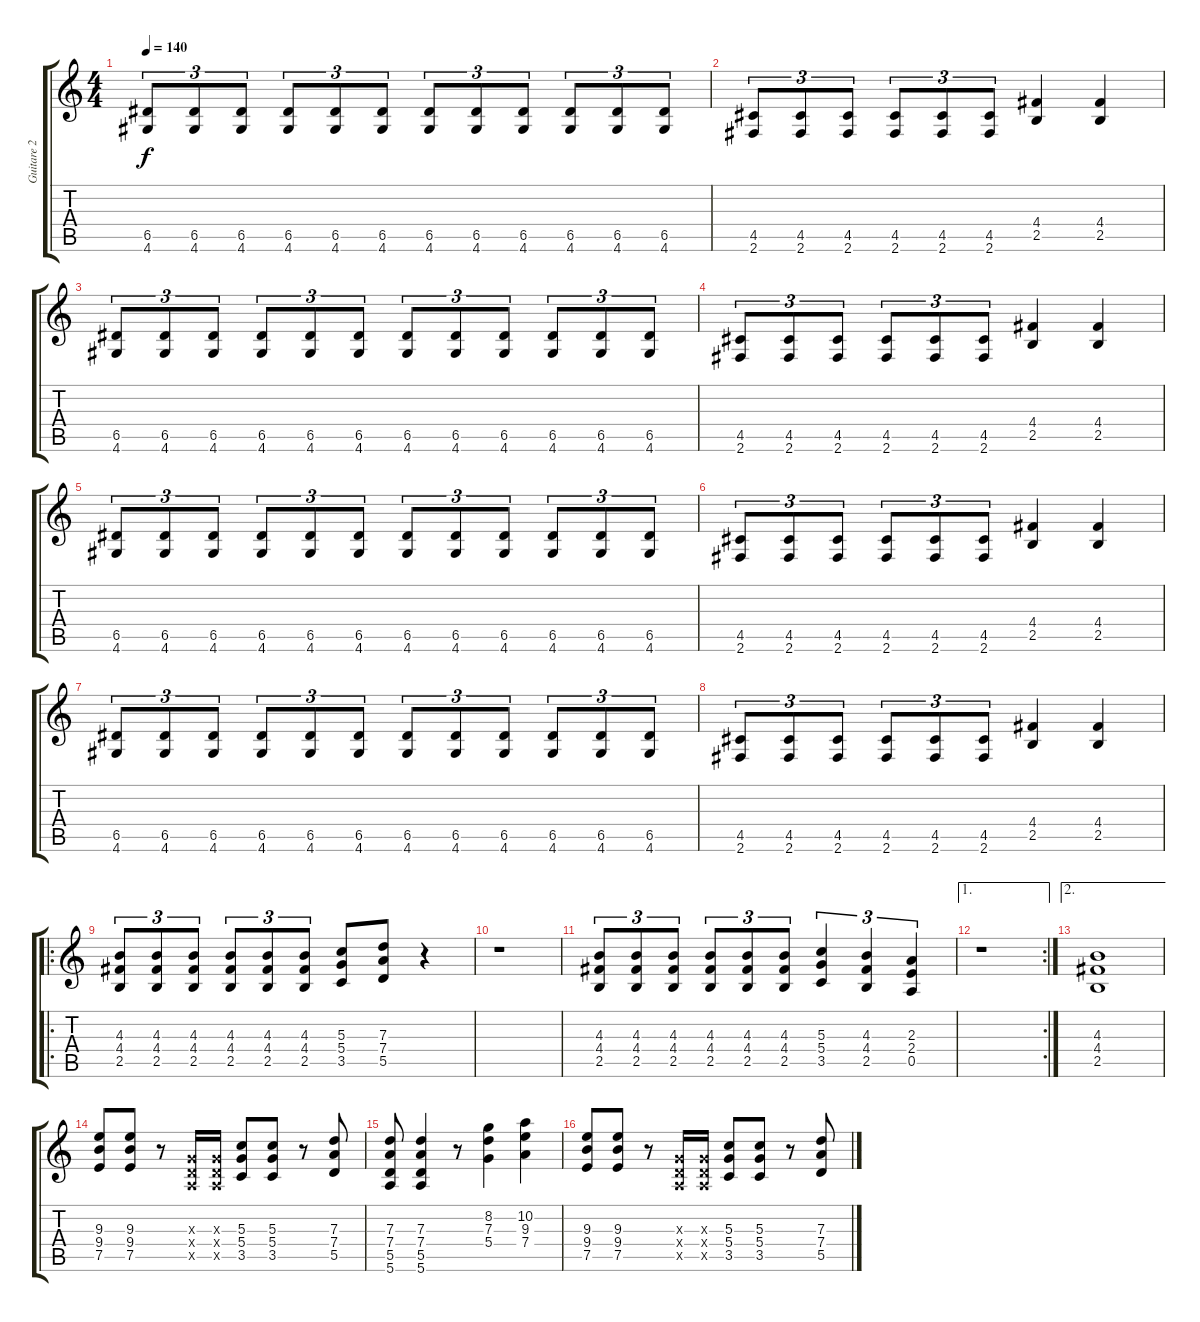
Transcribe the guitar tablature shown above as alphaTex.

\track ("Guitare 2" "Guitare 2") {instrument distortionguitar}
\staff {score tabs}
\tuning (E4 B3 G3 D3 A2 E2) {hide}
\ts (4 4)
\tempo 140
\clef g2
\ks c
(6.5 4.6).8{tu (3 2) dy f} (6.5 4.6).8{tu (3 2)} (6.5 4.6).8{tu (3 2)} (6.5 4.6).8{tu (3 2)} (6.5 4.6).8{tu (3 2)} (6.5 4.6).8{tu (3 2)} (6.5 4.6).8{tu (3 2)} (6.5 4.6).8{tu (3 2)} (6.5 4.6).8{tu (3 2)} (6.5 4.6).8{tu (3 2)} (6.5 4.6).8{tu (3 2)} (6.5 4.6).8{tu (3 2)} |
(4.5 2.6).8{tu (3 2)} (4.5 2.6).8{tu (3 2)} (4.5 2.6).8{tu (3 2)} (4.5 2.6).8{tu (3 2)} (4.5 2.6).8{tu (3 2)} (4.5 2.6).8{tu (3 2)} (4.4 2.5).4 (4.4 2.5).4 |
(6.5 4.6).8{tu (3 2)} (6.5 4.6).8{tu (3 2)} (6.5 4.6).8{tu (3 2)} (6.5 4.6).8{tu (3 2)} (6.5 4.6).8{tu (3 2)} (6.5 4.6).8{tu (3 2)} (6.5 4.6).8{tu (3 2)} (6.5 4.6).8{tu (3 2)} (6.5 4.6).8{tu (3 2)} (6.5 4.6).8{tu (3 2)} (6.5 4.6).8{tu (3 2)} (6.5 4.6).8{tu (3 2)} |
(4.5 2.6).8{tu (3 2)} (4.5 2.6).8{tu (3 2)} (4.5 2.6).8{tu (3 2)} (4.5 2.6).8{tu (3 2)} (4.5 2.6).8{tu (3 2)} (4.5 2.6).8{tu (3 2)} (4.4 2.5).4 (4.4 2.5).4 |
(6.5 4.6).8{tu (3 2)} (6.5 4.6).8{tu (3 2)} (6.5 4.6).8{tu (3 2)} (6.5 4.6).8{tu (3 2)} (6.5 4.6).8{tu (3 2)} (6.5 4.6).8{tu (3 2)} (6.5 4.6).8{tu (3 2)} (6.5 4.6).8{tu (3 2)} (6.5 4.6).8{tu (3 2)} (6.5 4.6).8{tu (3 2)} (6.5 4.6).8{tu (3 2)} (6.5 4.6).8{tu (3 2)} |
(4.5 2.6).8{tu (3 2)} (4.5 2.6).8{tu (3 2)} (4.5 2.6).8{tu (3 2)} (4.5 2.6).8{tu (3 2)} (4.5 2.6).8{tu (3 2)} (4.5 2.6).8{tu (3 2)} (4.4 2.5).4 (4.4 2.5).4 |
(6.5 4.6).8{tu (3 2)} (6.5 4.6).8{tu (3 2)} (6.5 4.6).8{tu (3 2)} (6.5 4.6).8{tu (3 2)} (6.5 4.6).8{tu (3 2)} (6.5 4.6).8{tu (3 2)} (6.5 4.6).8{tu (3 2)} (6.5 4.6).8{tu (3 2)} (6.5 4.6).8{tu (3 2)} (6.5 4.6).8{tu (3 2)} (6.5 4.6).8{tu (3 2)} (6.5 4.6).8{tu (3 2)} |
(4.5 2.6).8{tu (3 2)} (4.5 2.6).8{tu (3 2)} (4.5 2.6).8{tu (3 2)} (4.5 2.6).8{tu (3 2)} (4.5 2.6).8{tu (3 2)} (4.5 2.6).8{tu (3 2)} (4.4 2.5).4 (4.4 2.5).4 |
\ro
(4.3 4.4 2.5).8{tu (3 2)} (4.3 4.4 2.5).8{tu (3 2)} (4.3 4.4 2.5).8{tu (3 2)} (4.3 4.4 2.5).8{tu (3 2)} (4.3 4.4 2.5).8{tu (3 2)} (4.3 4.4 2.5).8{tu (3 2)} (5.3 5.4 3.5).8 (7.3 7.4 5.5).8 r.4 |
r.1 |
(4.3 4.4 2.5).8{tu (3 2)} (4.3 4.4 2.5).8{tu (3 2)} (4.3 4.4 2.5).8{tu (3 2)} (4.3 4.4 2.5).8{tu (3 2)} (4.3 4.4 2.5).8{tu (3 2)} (4.3 4.4 2.5).8{tu (3 2)} (5.3 5.4 3.5).4{tu (3 2)} (4.3 4.4 2.5).4{tu (3 2)} (2.3 2.4 0.5).4{tu (3 2)} |
\ae 1
\rc 2
r.1 |
\ae 2
(4.3 4.4 2.5).1 |
(9.3 9.4 7.5).8 (9.3 9.4 7.5).8 r.8 (0.3{x} 0.4{x} 0.5{x}).16 (0.3{x} 0.4{x} 0.5{x}).16 (5.3 5.4 3.5).8 (5.3 5.4 3.5).8 r.8 (7.3 7.4 5.5).8 |
(7.3 7.4 5.5 5.6).8 (7.3 7.4 5.5 5.6).4 r.8 (8.2 7.3 5.4).4 (10.2 9.3 7.4).4 |
(9.3 9.4 7.5).8 (9.3 9.4 7.5).8 r.8 (0.3{x} 0.4{x} 0.5{x}).16 (0.3{x} 0.4{x} 0.5{x}).16 (5.3 5.4 3.5).8 (5.3 5.4 3.5).8 r.8 (7.3 7.4 5.5).8
